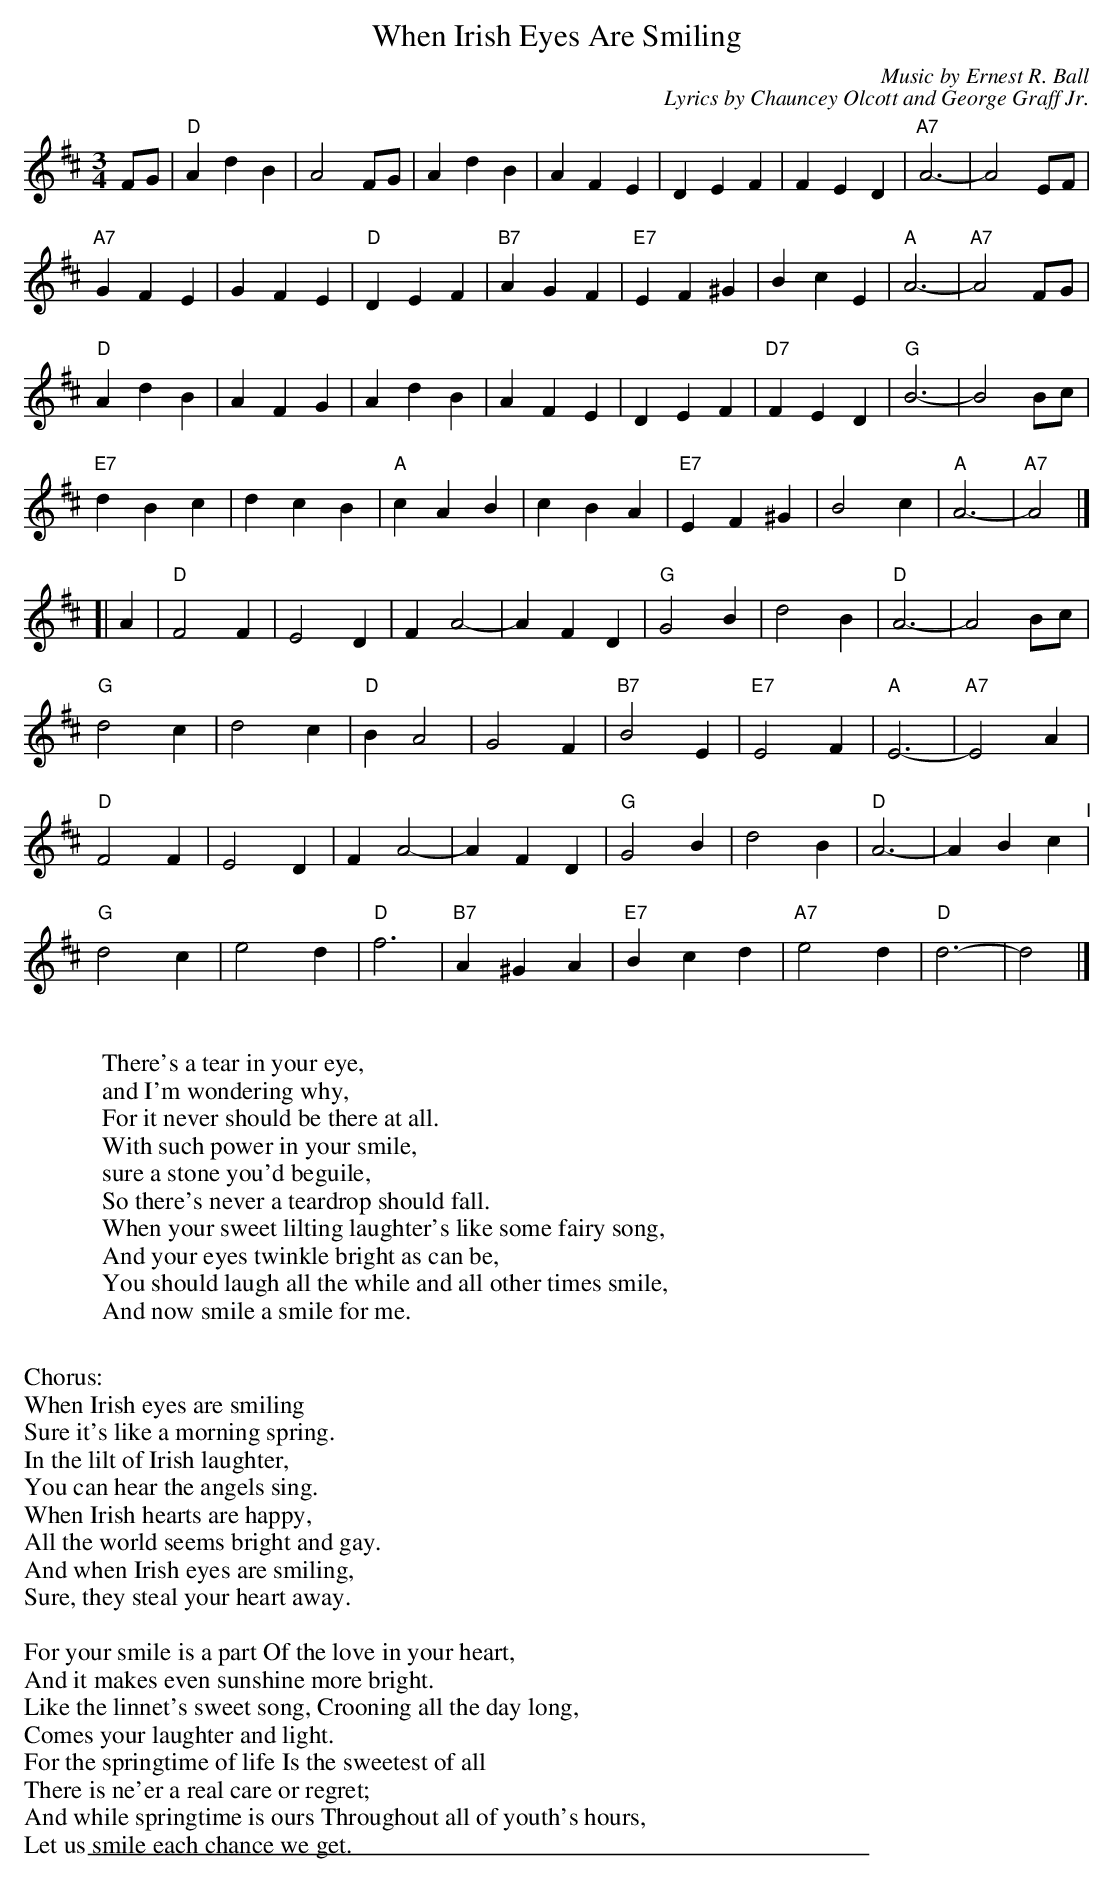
X:1
T: When Irish Eyes Are Smiling
C:Music by Ernest R. Ball
C:Lyrics by Chauncey Olcott and George Graff Jr.
M:3/4
L:1/4
K:D
F/G/ |\
 "D"A d B  | A2 F/G/  |    A d B |    A F E |\
    D E F  |  F E D   |"A7"A3-   |    A2 E/F/ |
"A7"G F E  |  G F E   | "D"D E F |"B7"A G F |\
"E7"E F ^G |  B c E   | "A"A3-   |"A7"A2 F/G/ |
 "D"A d B  |  A F G   |    A d B |    A F E |\
    D E F  |"D7"F E D | "G"B3-   |    B2 B/c/ |
"E7"d B c  |    d c B | "A"c A B |    c B A |\
"E7"E F ^G |   B2   c | "A"A3-   |"A7"A2 |]
[| A |\
  "D"F2 F | E2 D | F A2- | A F D |\
  "G"G2 B | d2 B | "D"A3- | A2 B/c/ |
  "G"d2 c | d2 c | "D"B A2 | G2 F |\
  "B7"B2 E | "E7"E2 F | "A"E3- | "A7"E2 A |
  "D"F2 F | E2 D | F A2- | A F D |\
  "G"G2 B | d2 B | "D"A3- | A B c "^I"|
  "G"d2 c | e2 d | "D"f3 | "B7"A ^G A |\
  "E7"B c d | "A7"e2 d | "D"d3- | d2 |]
W:
W: There's a tear in your eye,
W: and I'm wondering why,
W: For it never should be there at all.
W: With such power in your smile,
W: sure a stone you'd beguile,
W: So there's never a teardrop should fall.
W: When your sweet lilting laughter's like some fairy song,
W: And your eyes twinkle bright as can be,
W: You should laugh all the while and all other times smile,
W: And now smile a smile for me.
W:
W: Chorus:
W: When Irish eyes are smiling
W: Sure it's like a morning spring.
W: In the lilt of Irish laughter,
W: You can hear the angels sing.
W: When Irish hearts are happy,
W: All the world seems bright and gay.
W: And when Irish eyes are smiling,
W: Sure, they steal your heart away.
W:
W: For your smile is a part Of the love in your heart,
W: And it makes even sunshine more bright.
W: Like the linnet's sweet song, Crooning all the day long,
W: Comes your laughter and light.
W: For the springtime of life Is the sweetest of all
W: There is ne'er a real care or regret;
W: And while springtime is ours Throughout all of youth's hours,
W: Let us smile each chance we get.
